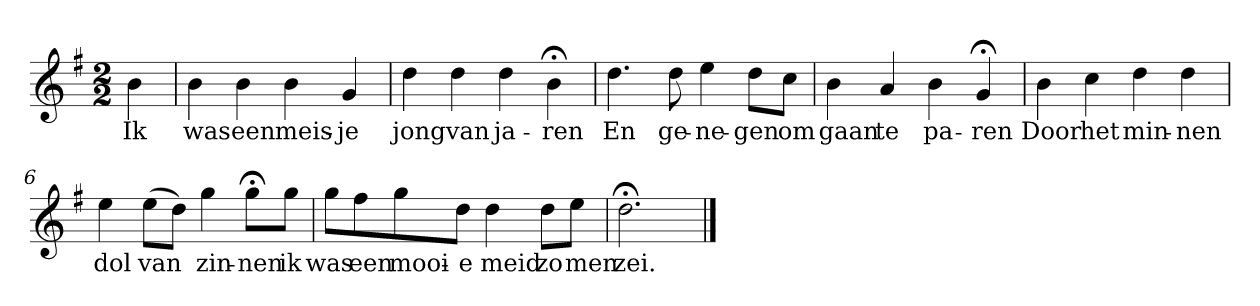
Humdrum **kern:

**kern	**text
*part1	*part1
*staff1	*staff1
*k[f#]	*
*G:	*
*M2/2	*
*MM120	*
=	=
4b	Ik
=1	=1
4b	was
4b	een
4b	meis-
4g	-je
=2	=2
4dd	jong
4dd	van
4dd	ja-
4b;<	-ren
=3	=3
4.dd	En
8dd	ge-
4ee	-ne-
8ddL	-gen
8ccJ	om
=4	=4
4b	gaan
4a	te
4b	pa-
4g;<	-ren
=5	=5
4b	Door
4cc	het
4dd	min-
4dd	-nen
=6	=6
4ee	dol
(8eeL	van
8ddJ)	.
4gg	zin-
8gg;<L	-nen
8ggJ	ik
=7	=7
8ggL	was
8ff#	een
8gg	mooi-
8ddJ	-e
4dd	meid
8ddL	zo
8eeJ	men
=8	=8
2.dd;<	zei.
==	==
*-	*-
